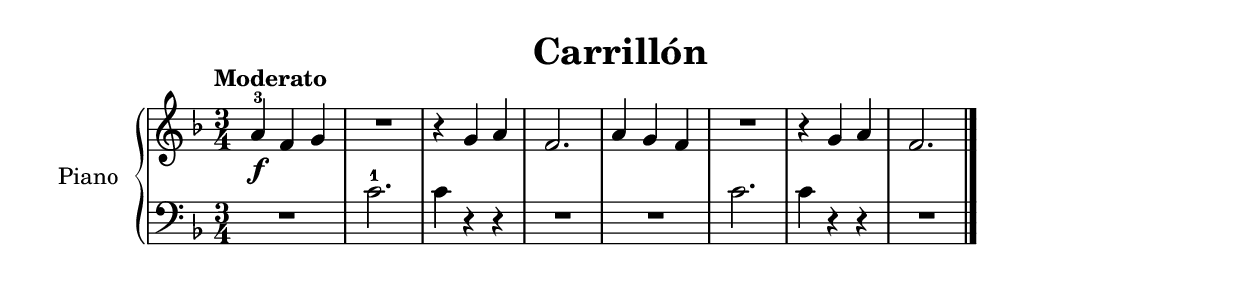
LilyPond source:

\version "2.24.3"

\header {
  title = "Carrillón"
}

global = {
  \key f \major
  \time 3/4
  \tempo "Moderato"
}

right = \relative c'' {
  \global
  % Music follows here.
  a-3\f f g
  R2.
  r4 g a
  f2.
  a4 g f
  R2.
  r4 g a
  f2.
  \fine
}

left = \relative c' {
  \global
  % Music follows here.
  R2.
  c2.-1
  c4 r r
  R2.
  R2.
  c2.
  c4 r r
  R2.
  \fine
}

\score {
  \new PianoStaff \with {
    instrumentName = "Piano"
  } <<
    \new Staff = "right" \with {
      midiInstrument = "acoustic grand"
    } \right
    \new Staff = "left" \with {
      midiInstrument = "acoustic grand"
    } { \clef bass \left }
  >>
  \layout { }
  \midi { \tempo 4=150 }
}
